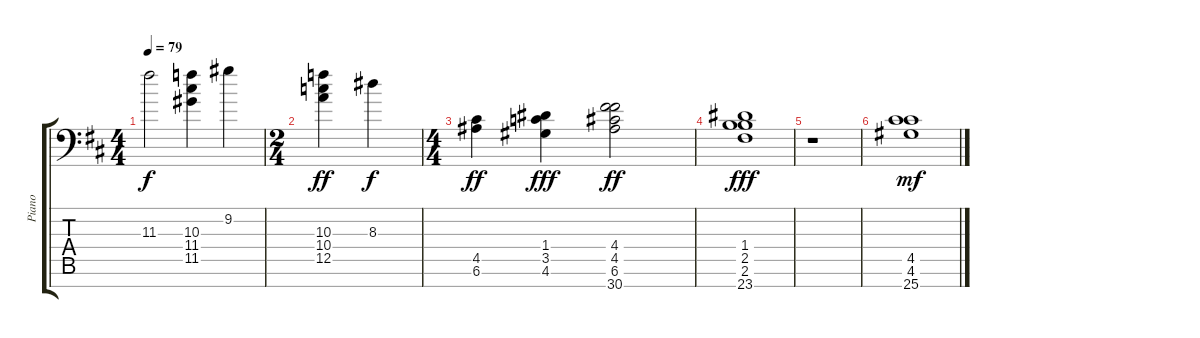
\track ("Piano" "Piano") {instrument acousticguitarsteel}
\staff {score tabs}
\tuning (E4 B3 G3 D3 A2 E2 C-1) {hide}
\ts (4 4)
\tempo 79
\clef f4
\ks d
11.3{t}.2{dy f} (10.3 11.4 11.5).4 9.2.4 |
\ts (2 4)
(10.3 10.4 12.5).4{dy ff} 8.3.4{dy f} |
\ts (4 4)
(4.5 6.6).4{dy ff} (1.4 3.5 4.6).4{dy fff} (4.4 4.5 6.6 30.7).2{dy ff} |
(1.4 2.5 2.6 23.7).1{dy fff} |
r.1 |
(4.5 4.6 25.7).1{dy mf}
